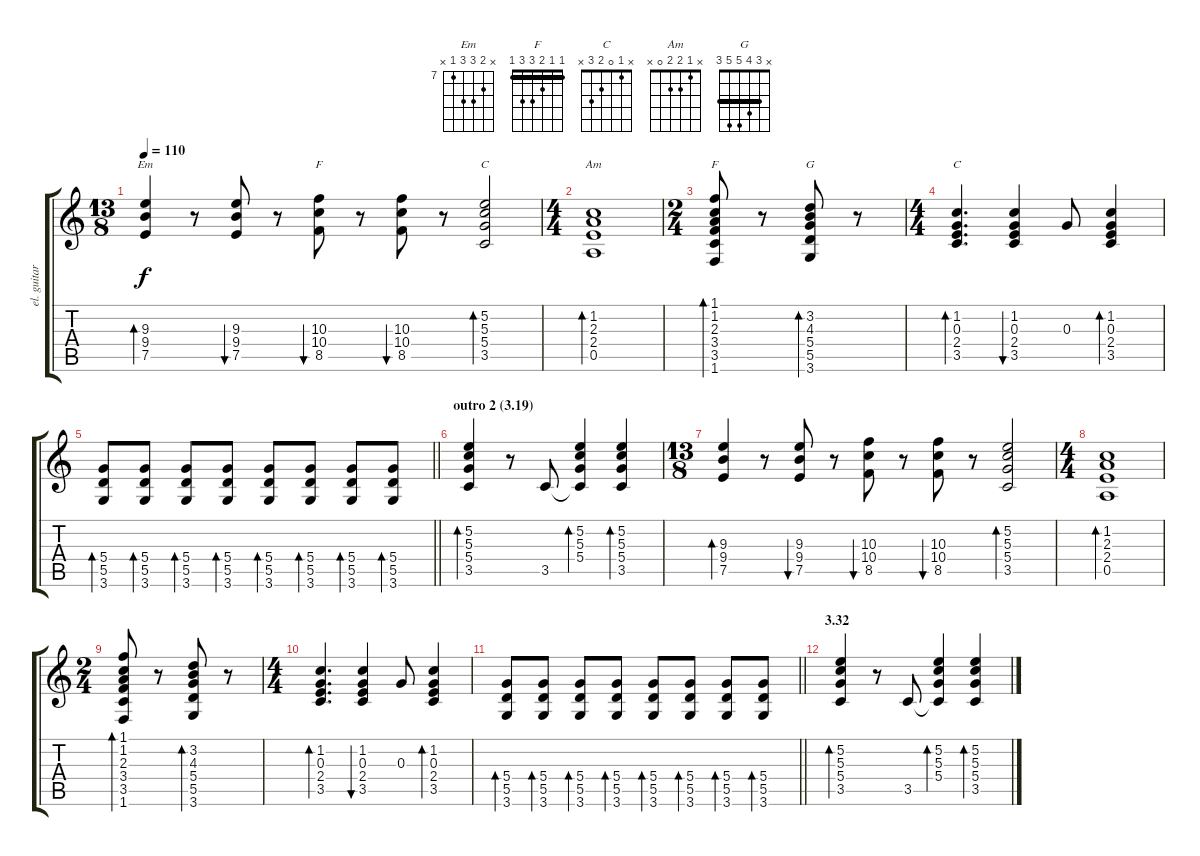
\track ("el. guitar" "el. guitar") {instrument electricguitarjazz}
\staff {score tabs}
\tuning (E4 B3 G3 D3 A2 E2) {hide}
\chord ("Em" x 8 9 9 7 x) {firstfret 7}
\chord ("F" 8 10 10 10 8 x) {firstfret 8 barre 8}
\chord ("C" x 5 5 5 3 x) {barre 5}
\chord ("Am" x 1 2 2 0 x)
\chord ("F" 1 1 2 3 3 1) {barre 1}
\chord ("G" x 3 4 5 5 3) {barre 3}
\chord ("C" x 1 0 2 3 x)
\ts (13 8)
\tempo 110
\clef g2
\ks c
(9.3 9.4 7.5).4{bd 30 ch "Em" dy f} r.8 (9.3 9.4 7.5).8{bu 30} r.8 (10.3 10.4 8.5).8{bu 30 ch "F"} r.8 (10.3 10.4 8.5).8{bu 30} r.8 (5.2 5.3 5.4 3.5).2{bd 30 ch "C"} |
\ts (4 4)
(1.2 2.3 2.4 0.5).1{bd 30 ch "Am"} |
\ts (2 4)
(1.1 1.2 2.3 3.4 3.5 1.6).8{bd 30 ch "F"} r.8 (3.2 4.3 5.4 5.5 3.6).8{bd 30 ch "G"} r.8 |
\ts (4 4)
(1.2 0.3 2.4 3.5).4{d bd 30 ch "C"} (1.2 0.3 2.4 3.5).4{bu 30} 0.3.8 (1.2 0.3 2.4 3.5).4{bd 30} |
\barLineRight lightlight
(5.4 5.5 3.6).8{bd 30} (5.4 5.5 3.6).8{bd 30} (5.4 5.5 3.6).8{bd 30} (5.4 5.5 3.6).8{bd 30} (5.4 5.5 3.6).8{bd 30} (5.4 5.5 3.6).8{bd 30} (5.4 5.5 3.6).8{bd 30} (5.4 5.5 3.6).8{bd 30} |
\section ("" "outro 2 (3.19)")
(5.2 5.3 5.4 3.5).4{bd 30} r.8 3.5.8 (5.2 5.3 5.4 3.5{t}).4{bd 30} (5.2 5.3 5.4 3.5).4{bd 30} |
\ts (13 8)
(9.3 9.4 7.5).4{bd 30} r.8 (9.3 9.4 7.5).8{bu 30} r.8 (10.3 10.4 8.5).8{bu 30} r.8 (10.3 10.4 8.5).8{bu 30} r.8 (5.2 5.3 5.4 3.5).2{bd 30} |
\ts (4 4)
(1.2 2.3 2.4 0.5).1{bd 30} |
\ts (2 4)
(1.1 1.2 2.3 3.4 3.5 1.6).8{bd 30} r.8 (3.2 4.3 5.4 5.5 3.6).8{bd 30} r.8 |
\ts (4 4)
(1.2 0.3 2.4 3.5).4{d bd 30} (1.2 0.3 2.4 3.5).4{bu 30} 0.3.8 (1.2 0.3 2.4 3.5).4{bd 30} |
\barLineRight lightlight
(5.4 5.5 3.6).8{bd 30} (5.4 5.5 3.6).8{bd 30} (5.4 5.5 3.6).8{bd 30} (5.4 5.5 3.6).8{bd 30} (5.4 5.5 3.6).8{bd 30} (5.4 5.5 3.6).8{bd 30} (5.4 5.5 3.6).8{bd 30} (5.4 5.5 3.6).8{bd 30} |
\section ("" "3.32")
(5.2 5.3 5.4 3.5).4{bd 30} r.8 3.5.8 (5.2 5.3 5.4 3.5{t}).4{bd 30} (5.2 5.3 5.4 3.5).4{bd 30}
